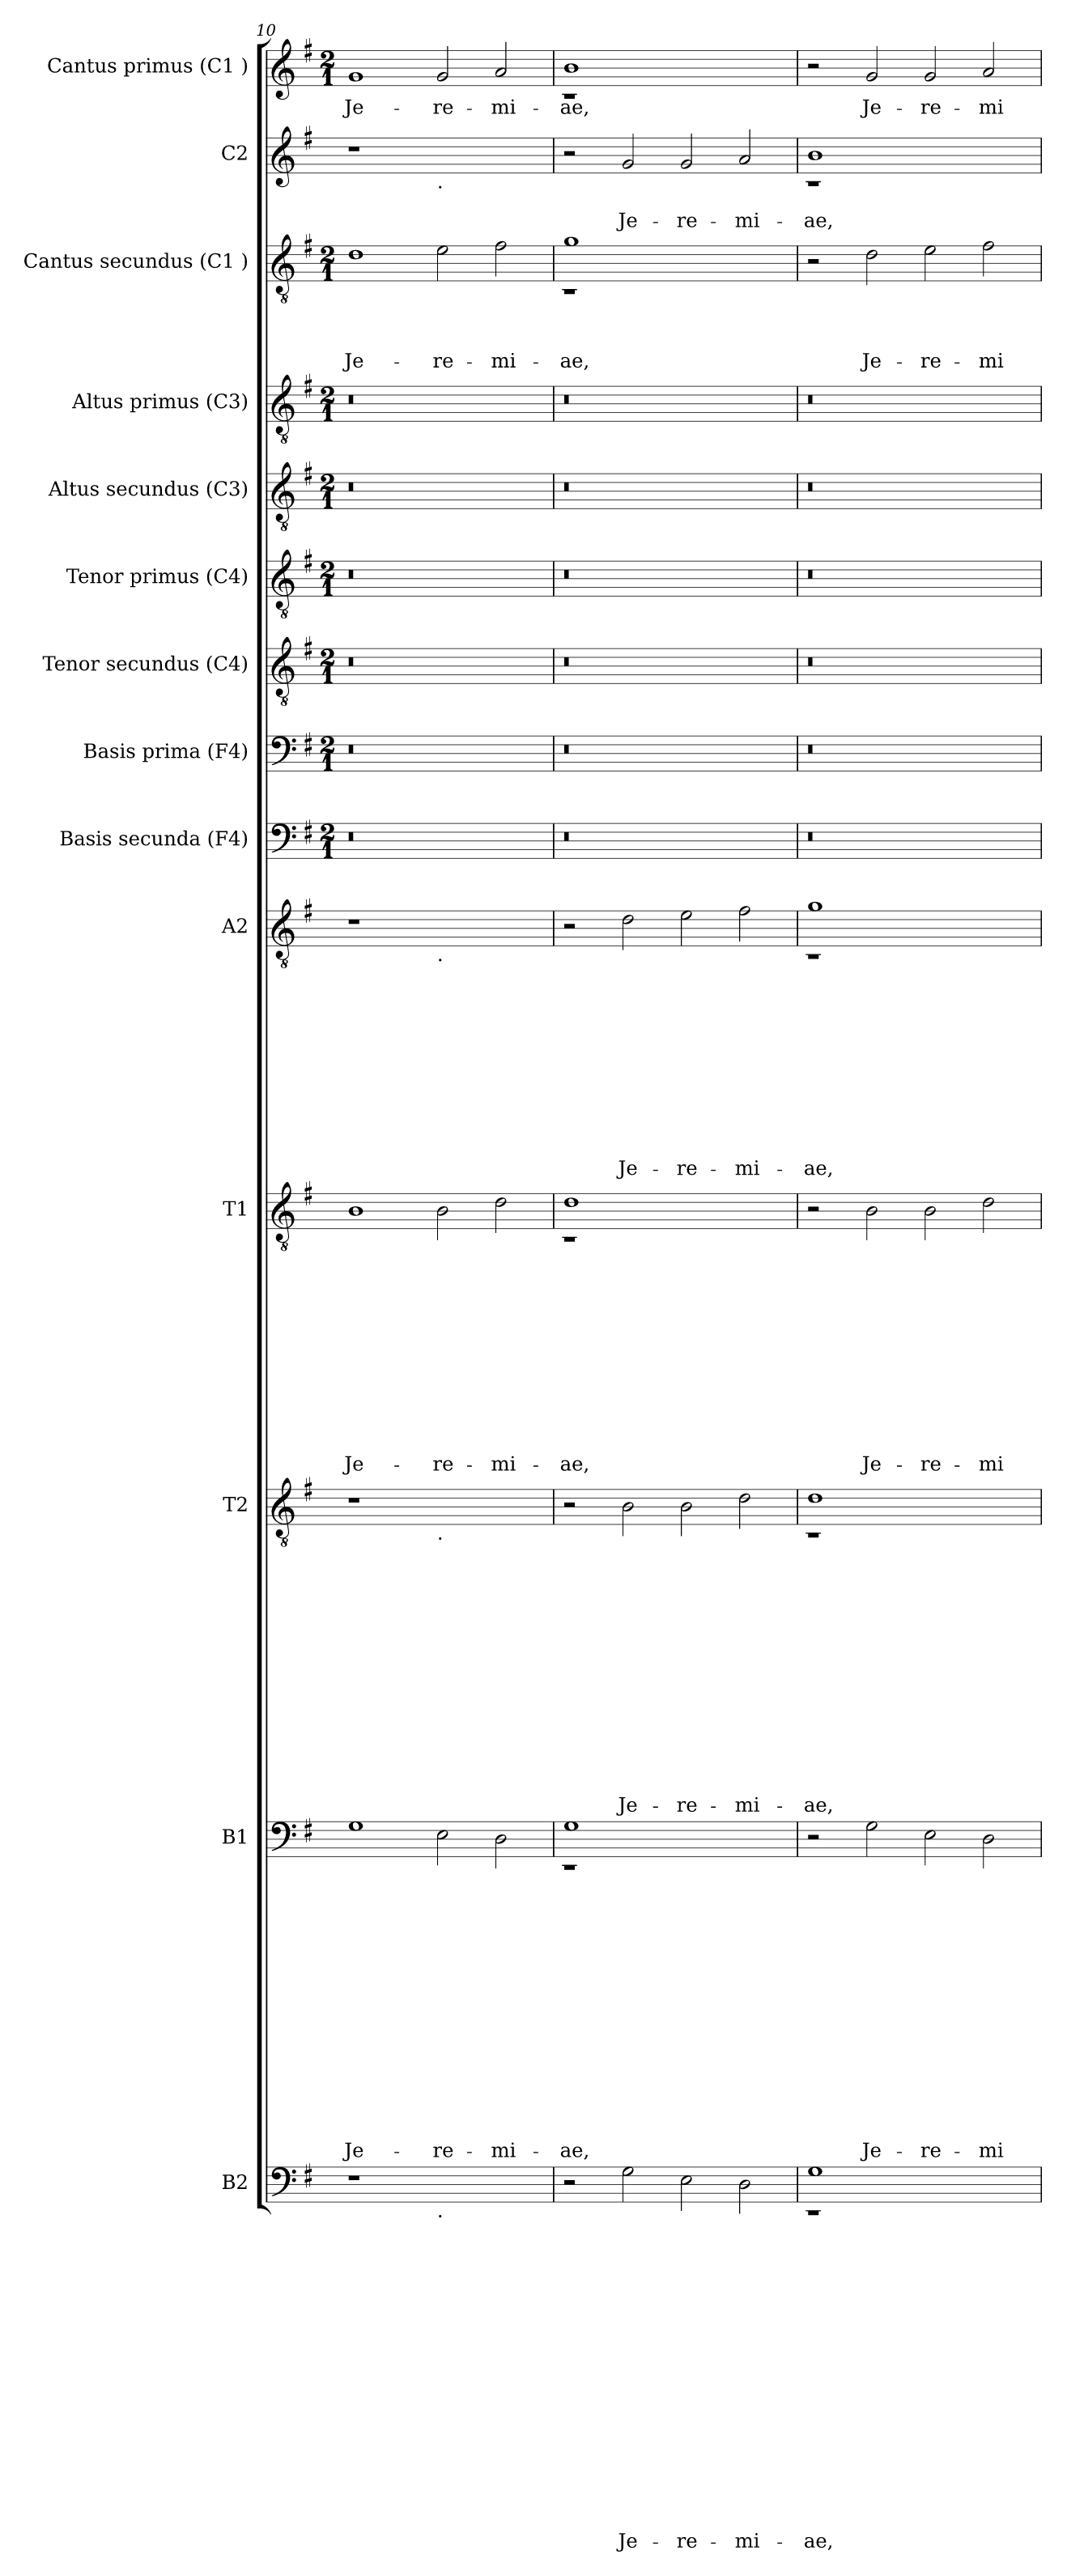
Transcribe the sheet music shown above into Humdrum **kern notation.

**kern	**text	**text	**text	**text	**text	**text	**text	**text	**text	**text	**text	**text	**text	**text	**text	**text	**text	**kern	**text	**text	**text	**text	**text	**text	**text	**text	**text	**text	**text	**text	**text	**text	**text	**kern	**text	**text	**text	**text	**text	**text	**text	**text	**text	**text	**text	**text	**text	**text	**kern	**text	**text	**text	**text	**text	**text	**text	**text	**text	**text	**text	**text	**kern	**text	**text	**text	**text	**text	**text	**text	**text	**text	**text	**text	**kern	**kern	**kern	**kern	**kern	**kern	**kern	**text	**text	**text	**text	**kern	**text	**text	**kern	**text
*part14	*part14	*part14	*part14	*part14	*part14	*part14	*part14	*part14	*part14	*part14	*part14	*part14	*part14	*part14	*part14	*part14	*part14	*part13	*part13	*part13	*part13	*part13	*part13	*part13	*part13	*part13	*part13	*part13	*part13	*part13	*part13	*part13	*part13	*part12	*part12	*part12	*part12	*part12	*part12	*part12	*part12	*part12	*part12	*part12	*part12	*part12	*part12	*part12	*part11	*part11	*part11	*part11	*part11	*part11	*part11	*part11	*part11	*part11	*part11	*part11	*part11	*part10	*part10	*part10	*part10	*part10	*part10	*part10	*part10	*part10	*part10	*part10	*part10	*part9	*part8	*part7	*part6	*part5	*part4	*part3	*part3	*part3	*part3	*part3	*part2	*part2	*part2	*part1	*part1
*staff14	*staff14	*staff14	*staff14	*staff14	*staff14	*staff14	*staff14	*staff14	*staff14	*staff14	*staff14	*staff14	*staff14	*staff14	*staff14	*staff14	*staff14	*staff13	*staff13	*staff13	*staff13	*staff13	*staff13	*staff13	*staff13	*staff13	*staff13	*staff13	*staff13	*staff13	*staff13	*staff13	*staff13	*staff12	*staff12	*staff12	*staff12	*staff12	*staff12	*staff12	*staff12	*staff12	*staff12	*staff12	*staff12	*staff12	*staff12	*staff12	*staff11	*staff11	*staff11	*staff11	*staff11	*staff11	*staff11	*staff11	*staff11	*staff11	*staff11	*staff11	*staff11	*staff10	*staff10	*staff10	*staff10	*staff10	*staff10	*staff10	*staff10	*staff10	*staff10	*staff10	*staff10	*staff9	*staff8	*staff7	*staff6	*staff5	*staff4	*staff3	*staff3	*staff3	*staff3	*staff3	*staff2	*staff2	*staff2	*staff1	*staff1
*I"B2	*	*	*	*	*	*	*	*	*	*	*	*	*	*	*	*	*	*I"B1	*	*	*	*	*	*	*	*	*	*	*	*	*	*	*	*I"T2	*	*	*	*	*	*	*	*	*	*	*	*	*	*	*I"T1	*	*	*	*	*	*	*	*	*	*	*	*	*I"A2	*	*	*	*	*	*	*	*	*	*	*	*I"Basis secunda (F4)	*I"Basis prima (F4)	*I"Tenor secundus (C4)	*I"Tenor primus (C4)	*I"Altus secundus (C3)	*I"Altus primus (C3)	*I"Cantus secundus (C1 )	*	*	*	*	*I"C2	*	*	*I"Cantus primus (C1 )	*
*I'B2	*	*	*	*	*	*	*	*	*	*	*	*	*	*	*	*	*	*I'B1	*	*	*	*	*	*	*	*	*	*	*	*	*	*	*	*I'T2	*	*	*	*	*	*	*	*	*	*	*	*	*	*	*I'T1	*	*	*	*	*	*	*	*	*	*	*	*	*I'A2	*	*	*	*	*	*	*	*	*	*	*	*	*	*	*	*	*	*	*	*	*	*	*I'C2	*	*	*I'C1	*
*clefF4	*	*	*	*	*	*	*	*	*	*	*	*	*	*	*	*	*	*clefF4	*	*	*	*	*	*	*	*	*	*	*	*	*	*	*	*clefGv2	*	*	*	*	*	*	*	*	*	*	*	*	*	*	*clefGv2	*	*	*	*	*	*	*	*	*	*	*	*	*clefGv2	*	*	*	*	*	*	*	*	*	*	*	*clefF4	*clefF4	*clefGv2	*clefGv2	*clefGv2	*clefGv2	*clefGv2	*	*	*	*	*clefG2	*	*	*clefG2	*
*k[f#]	*	*	*	*	*	*	*	*	*	*	*	*	*	*	*	*	*	*k[f#]	*	*	*	*	*	*	*	*	*	*	*	*	*	*	*	*k[f#]	*	*	*	*	*	*	*	*	*	*	*	*	*	*	*k[f#]	*	*	*	*	*	*	*	*	*	*	*	*	*k[f#]	*	*	*	*	*	*	*	*	*	*	*	*k[f#]	*k[f#]	*k[f#]	*k[f#]	*k[f#]	*k[f#]	*k[f#]	*	*	*	*	*k[f#]	*	*	*k[f#]	*
*G:	*	*	*	*	*	*	*	*	*	*	*	*	*	*	*	*	*	*G:	*	*	*	*	*	*	*	*	*	*	*	*	*	*	*	*G:	*	*	*	*	*	*	*	*	*	*	*	*	*	*	*G:	*	*	*	*	*	*	*	*	*	*	*	*	*G:	*	*	*	*	*	*	*	*	*	*	*	*G:	*G:	*G:	*G:	*G:	*G:	*G:	*	*	*	*	*G:	*	*	*G:	*
*	*	*	*	*	*	*	*	*	*	*	*	*	*	*	*	*	*	*	*	*	*	*	*	*	*	*	*	*	*	*	*	*	*	*	*	*	*	*	*	*	*	*	*	*	*	*	*	*	*	*	*	*	*	*	*	*	*	*	*	*	*	*	*	*	*	*	*	*	*	*	*	*	*	*M2/1	*M2/1	*M2/1	*M2/1	*M2/1	*M2/1	*M2/1	*	*	*	*	*	*	*	*M2/1	*
=10	=10	=10	=10	=10	=10	=10	=10	=10	=10	=10	=10	=10	=10	=10	=10	=10	=10	=10	=10	=10	=10	=10	=10	=10	=10	=10	=10	=10	=10	=10	=10	=10	=10	=10	=10	=10	=10	=10	=10	=10	=10	=10	=10	=10	=10	=10	=10	=10	=10	=10	=10	=10	=10	=10	=10	=10	=10	=10	=10	=10	=10	=10	=10	=10	=10	=10	=10	=10	=10	=10	=10	=10	=10	=10	=10	=10	=10	=10	=10	=10	=10	=10	=10	=10	=10	=10	=10	=10	=10
!	!	!	!	!	!	!	!	!	!	!	!	!	!	!	!	!	!	!	!	!	!	!	!	!	!	!	!	!	!	!	!	!	!LO:LY:b	!	!	!	!	!	!	!	!	!	!	!	!	!	!	!	!	!	!	!	!	!	!	!	!	!	!	!	!LO:LY:b	!	!	!	!	!	!	!	!	!	!	!	!	!	!	!	!	!	!	!	!	!	!	!LO:LY:b	!	!	!	!	!LO:LY:b
1r	.	.	.	.	.	.	.	.	.	.	.	.	.	.	.	.	.	1G	.	.	.	.	.	.	.	.	.	.	.	.	.	.	Je-	1r	.	.	.	.	.	.	.	.	.	.	.	.	.	.	1B	.	.	.	.	.	.	.	.	.	.	.	Je-	1r	.	.	.	.	.	.	.	.	.	.	.	0r	0r	0r	0r	0r	0r	1d	.	.	.	-Je-	1r	.	.	1g	Je-
!	!	!	!	!	!	!	!	!	!	!	!	!	!	!	!	!	!	!	!	!	!	!	!	!	!	!	!	!	!	!	!	!	!	!	!	!	!	!	!	!	!	!	!	!	!	!	!	!	!	!	!	!	!	!	!	!	!	!	!	!	!	!	!	!	!	!	!	!	!	!	!	!	!	!	!	!	!	!	!	!	!	!	!	!	!LO:TX:b:t=.	!	!	!	!
!	!	!	!	!	!	!	!	!	!	!	!	!	!	!	!	!	!	!	!	!	!	!	!	!	!	!	!	!	!	!	!	!	!	!	!	!	!	!	!	!	!	!	!	!	!	!	!	!	!	!	!	!	!	!	!	!	!	!	!	!	!	!LO:TX:b:t=.	!	!	!	!	!	!	!	!	!	!	!	!	!	!	!	!	!	!	!	!	!	!	!	!	!	!	!
!	!	!	!	!	!	!	!	!	!	!	!	!	!	!	!	!	!	!	!	!	!	!	!	!	!	!	!	!	!	!	!	!	!	!LO:TX:b:t=.	!	!	!	!	!	!	!	!	!	!	!	!	!	!	!	!	!	!	!	!	!	!	!	!	!	!	!	!	!	!	!	!	!	!	!	!	!	!	!	!	!	!	!	!	!	!	!	!	!	!	!	!	!	!	!
!LO:TX:b:t=.	!	!	!	!	!	!	!	!	!	!	!	!	!	!	!	!	!	!	!	!	!	!	!	!	!	!	!	!	!	!	!	!	!	!	!	!	!	!	!	!	!	!	!	!	!	!	!	!	!	!	!	!	!	!	!	!	!	!	!	!	!	!	!	!	!	!	!	!	!	!	!	!	!	!	!	!	!	!	!	!	!	!	!	!	!	!	!	!	!
!	!	!	!	!	!	!	!	!	!	!	!	!	!	!	!	!	!	!	!	!	!	!	!	!	!	!	!	!	!	!	!	!	!LO:LY:b	!	!	!	!	!	!	!	!	!	!	!	!	!	!	!	!	!	!	!	!	!	!	!	!	!	!	!	!LO:LY:b	!	!	!	!	!	!	!	!	!	!	!	!	!	!	!	!	!	!	!	!	!	!	!LO:LY:b	!	!	!	!	!LO:LY:b
1ryy	.	.	.	.	.	.	.	.	.	.	.	.	.	.	.	.	.	2E\	.	.	.	.	.	.	.	.	.	.	.	.	.	.	-re-	1ryy	.	.	.	.	.	.	.	.	.	.	.	.	.	.	2B\	.	.	.	.	.	.	.	.	.	.	.	-re-	1ryy	.	.	.	.	.	.	.	.	.	.	.	.	.	.	.	.	.	2e\	.	.	.	-re-	1ryy	.	.	2g/	-re-
!	!	!	!	!	!	!	!	!	!	!	!	!	!	!	!	!	!	!	!	!	!	!	!	!	!	!	!	!	!	!	!	!	!LO:LY:b	!	!	!	!	!	!	!	!	!	!	!	!	!	!	!	!	!	!	!	!	!	!	!	!	!	!	!	!LO:LY:b	!	!	!	!	!	!	!	!	!	!	!	!	!	!	!	!	!	!	!	!	!	!	!LO:LY:b	!	!	!	!	!LO:LY:b
.	.	.	.	.	.	.	.	.	.	.	.	.	.	.	.	.	.	2D\	.	.	.	.	.	.	.	.	.	.	.	.	.	.	-mi-	.	.	.	.	.	.	.	.	.	.	.	.	.	.	.	2d\	.	.	.	.	.	.	.	.	.	.	.	-mi-	.	.	.	.	.	.	.	.	.	.	.	.	.	.	.	.	.	.	2f#\	.	.	.	-mi-	.	.	.	2a/	-mi-
=11	=11	=11	=11	=11	=11	=11	=11	=11	=11	=11	=11	=11	=11	=11	=11	=11	=11	=11	=11	=11	=11	=11	=11	=11	=11	=11	=11	=11	=11	=11	=11	=11	=11	=11	=11	=11	=11	=11	=11	=11	=11	=11	=11	=11	=11	=11	=11	=11	=11	=11	=11	=11	=11	=11	=11	=11	=11	=11	=11	=11	=11	=11	=11	=11	=11	=11	=11	=11	=11	=11	=11	=11	=11	=11	=11	=11	=11	=11	=11	=11	=11	=11	=11	=11	=11	=11	=11	=11	=11
*	*	*	*	*	*	*	*	*	*	*	*	*	*	*	*	*	*	*^	*	*	*	*	*	*	*	*	*	*	*	*	*	*	*	*	*	*	*	*	*	*	*	*	*	*	*	*	*	*	*^	*	*	*	*	*	*	*	*	*	*	*	*	*	*	*	*	*	*	*	*	*	*	*	*	*	*	*	*	*	*	*^	*	*	*	*	*	*	*	*^	*
!	!	!	!	!	!	!	!	!	!	!	!	!	!	!	!	!	!	!	!LO:N:vis=1	!	!	!	!	!	!	!	!	!	!	!	!	!	!	!LO:LY:b	!	!	!	!	!	!	!	!	!	!	!	!	!	!	!	!	!LO:N:vis=1	!	!	!	!	!	!	!	!	!	!	!	!LO:LY:b	!	!	!	!	!	!	!	!	!	!	!	!	!	!	!	!	!	!	!	!LO:N:vis=1	!	!	!	!LO:LY:b	!	!	!	!	!LO:N:vis=1	!LO:LY:b
2r	.	.	.	.	.	.	.	.	.	.	.	.	.	.	.	.	.	1G	0rEE	.	.	.	.	.	.	.	.	.	.	.	.	.	.	-ae,	2r	.	.	.	.	.	.	.	.	.	.	.	.	.	.	1d	0rC	.	.	.	.	.	.	.	.	.	.	.	-ae,	2r	.	.	.	.	.	.	.	.	.	.	.	0r	0r	0r	0r	0r	0r	1g	0rC	.	.	.	-ae,	2r	.	.	1b	0rc	-ae,
!	!	!	!	!	!	!	!	!	!	!	!	!	!	!	!	!	!LO:LY:b	!	!	!	!	!	!	!	!	!	!	!	!	!	!	!	!	!	!	!	!	!	!	!	!	!	!	!	!	!	!	!	!LO:LY:b	!	!	!	!	!	!	!	!	!	!	!	!	!	!	!	!	!	!	!	!	!	!	!	!	!	!LO:LY:b	!	!	!	!	!	!	!	!	!	!	!	!	!	!	!LO:LY:b	!	!	!
2G\	.	.	.	.	.	.	.	.	.	.	.	.	.	.	.	.	Je-	.	.	.	.	.	.	.	.	.	.	.	.	.	.	.	.	.	2B\	.	.	.	.	.	.	.	.	.	.	.	.	.	Je-	.	.	.	.	.	.	.	.	.	.	.	.	.	.	2d\	.	.	.	.	.	.	.	.	.	.	Je-	.	.	.	.	.	.	.	.	.	.	.	.	2g/	.	Je-	.	.	.
!	!	!	!	!	!	!	!	!	!	!	!	!	!	!	!	!	!LO:LY:b	!	!	!	!	!	!	!	!	!	!	!	!	!	!	!	!	!	!	!	!	!	!	!	!	!	!	!	!	!	!	!	!LO:LY:b	!	!	!	!	!	!	!	!	!	!	!	!	!	!	!	!	!	!	!	!	!	!	!	!	!	!LO:LY:b	!	!	!	!	!	!	!	!	!	!	!	!	!	!	!LO:LY:b	!	!	!
2E\	.	.	.	.	.	.	.	.	.	.	.	.	.	.	.	.	-re-	1ryy	.	.	.	.	.	.	.	.	.	.	.	.	.	.	.	.	2B\	.	.	.	.	.	.	.	.	.	.	.	.	.	-re-	1ryy	.	.	.	.	.	.	.	.	.	.	.	.	.	2e\	.	.	.	.	.	.	.	.	.	.	-re-	.	.	.	.	.	.	1ryy	.	.	.	.	.	2g/	.	-re-	1ryy	.	.
!	!	!	!	!	!	!	!	!	!	!	!	!	!	!	!	!	!LO:LY:b	!	!	!	!	!	!	!	!	!	!	!	!	!	!	!	!	!	!	!	!	!	!	!	!	!	!	!	!	!	!	!	!LO:LY:b	!	!	!	!	!	!	!	!	!	!	!	!	!	!	!	!	!	!	!	!	!	!	!	!	!	!LO:LY:b	!	!	!	!	!	!	!	!	!	!	!	!	!	!	!LO:LY:b	!	!	!
2D\	.	.	.	.	.	.	.	.	.	.	.	.	.	.	.	.	-mi-	.	.	.	.	.	.	.	.	.	.	.	.	.	.	.	.	.	2d\	.	.	.	.	.	.	.	.	.	.	.	.	.	-mi-	.	.	.	.	.	.	.	.	.	.	.	.	.	.	2f#\	.	.	.	.	.	.	.	.	.	.	-mi-	.	.	.	.	.	.	.	.	.	.	.	.	2a/	.	-mi-	.	.	.
*	*	*	*	*	*	*	*	*	*	*	*	*	*	*	*	*	*	*v	*v	*	*	*	*	*	*	*	*	*	*	*	*	*	*	*	*	*	*	*	*	*	*	*	*	*	*	*	*	*	*	*v	*v	*	*	*	*	*	*	*	*	*	*	*	*	*	*	*	*	*	*	*	*	*	*	*	*	*	*	*	*	*	*	*v	*v	*	*	*	*	*	*	*	*v	*v	*
=12	=12	=12	=12	=12	=12	=12	=12	=12	=12	=12	=12	=12	=12	=12	=12	=12	=12	=12	=12	=12	=12	=12	=12	=12	=12	=12	=12	=12	=12	=12	=12	=12	=12	=12	=12	=12	=12	=12	=12	=12	=12	=12	=12	=12	=12	=12	=12	=12	=12	=12	=12	=12	=12	=12	=12	=12	=12	=12	=12	=12	=12	=12	=12	=12	=12	=12	=12	=12	=12	=12	=12	=12	=12	=12	=12	=12	=12	=12	=12	=12	=12	=12	=12	=12	=12	=12	=12	=12	=12
*^	*	*	*	*	*	*	*	*	*	*	*	*	*	*	*	*	*	*	*	*	*	*	*	*	*	*	*	*	*	*	*	*	*	*^	*	*	*	*	*	*	*	*	*	*	*	*	*	*	*	*	*	*	*	*	*	*	*	*	*	*	*	*^	*	*	*	*	*	*	*	*	*	*	*	*	*	*	*	*	*	*	*	*	*	*	*^	*	*	*	*
!	!LO:N:vis=1	!	!	!	!	!	!	!	!	!	!	!	!	!	!	!	!	!LO:LY:b	!	!	!	!	!	!	!	!	!	!	!	!	!	!	!	!	!	!LO:N:vis=1	!	!	!	!	!	!	!	!	!	!	!	!	!	!LO:LY:b	!	!	!	!	!	!	!	!	!	!	!	!	!	!	!LO:N:vis=1	!	!	!	!	!	!	!	!	!	!	!LO:LY:b	!	!	!	!	!	!	!	!	!	!	!	!	!LO:N:vis=1	!	!LO:LY:b	!	!
1G	0rEE	.	.	.	.	.	.	.	.	.	.	.	.	.	.	.	.	-ae,	2r	.	.	.	.	.	.	.	.	.	.	.	.	.	.	.	1d	0rC	.	.	.	.	.	.	.	.	.	.	.	.	.	-ae,	2r	.	.	.	.	.	.	.	.	.	.	.	.	1g	0rC	.	.	.	.	.	.	.	.	.	.	-ae,	0r	0r	0r	0r	0r	0r	2r	.	.	.	.	1b	0rc	.	-ae,	2r	.
!	!	!	!	!	!	!	!	!	!	!	!	!	!	!	!	!	!	!	!	!	!	!	!	!	!	!	!	!	!	!	!	!	!	!LO:LY:b	!	!	!	!	!	!	!	!	!	!	!	!	!	!	!	!	!	!	!	!	!	!	!	!	!	!	!	!	!LO:LY:b	!	!	!	!	!	!	!	!	!	!	!	!	!	!	!	!	!	!	!	!	!	!	!	!LO:LY:b	!	!	!	!	!	!LO:LY:b
.	.	.	.	.	.	.	.	.	.	.	.	.	.	.	.	.	.	.	2G\	.	.	.	.	.	.	.	.	.	.	.	.	.	.	Je-	.	.	.	.	.	.	.	.	.	.	.	.	.	.	.	.	2B\	.	.	.	.	.	.	.	.	.	.	.	Je-	.	.	.	.	.	.	.	.	.	.	.	.	.	.	.	.	.	.	.	2d\	.	.	.	Je-	.	.	.	.	2g/	Je-
!	!	!	!	!	!	!	!	!	!	!	!	!	!	!	!	!	!	!	!	!	!	!	!	!	!	!	!	!	!	!	!	!	!	!LO:LY:b	!	!	!	!	!	!	!	!	!	!	!	!	!	!	!	!	!	!	!	!	!	!	!	!	!	!	!	!	!LO:LY:b	!	!	!	!	!	!	!	!	!	!	!	!	!	!	!	!	!	!	!	!	!	!	!	!LO:LY:b	!	!	!	!	!	!LO:LY:b
1ryy	.	.	.	.	.	.	.	.	.	.	.	.	.	.	.	.	.	.	2E\	.	.	.	.	.	.	.	.	.	.	.	.	.	.	-re-	1ryy	.	.	.	.	.	.	.	.	.	.	.	.	.	.	.	2B\	.	.	.	.	.	.	.	.	.	.	.	-re-	1ryy	.	.	.	.	.	.	.	.	.	.	.	.	.	.	.	.	.	.	2e\	.	.	.	-re-	1ryy	.	.	.	2g/	-re-
!	!	!	!	!	!	!	!	!	!	!	!	!	!	!	!	!	!	!	!	!	!	!	!	!	!	!	!	!	!	!	!	!	!	!LO:LY:b	!	!	!	!	!	!	!	!	!	!	!	!	!	!	!	!	!	!	!	!	!	!	!	!	!	!	!	!	!LO:LY:b	!	!	!	!	!	!	!	!	!	!	!	!	!	!	!	!	!	!	!	!	!	!	!	!LO:LY:b	!	!	!	!	!	!LO:LY:b
.	.	.	.	.	.	.	.	.	.	.	.	.	.	.	.	.	.	.	2D\	.	.	.	.	.	.	.	.	.	.	.	.	.	.	-mi-	.	.	.	.	.	.	.	.	.	.	.	.	.	.	.	.	2d\	.	.	.	.	.	.	.	.	.	.	.	-mi-	.	.	.	.	.	.	.	.	.	.	.	.	.	.	.	.	.	.	.	2f#\	.	.	.	-mi-	.	.	.	.	2a/	-mi-
*v	*v	*	*	*	*	*	*	*	*	*	*	*	*	*	*	*	*	*	*	*	*	*	*	*	*	*	*	*	*	*	*	*	*	*	*v	*v	*	*	*	*	*	*	*	*	*	*	*	*	*	*	*	*	*	*	*	*	*	*	*	*	*	*	*	*v	*v	*	*	*	*	*	*	*	*	*	*	*	*	*	*	*	*	*	*	*	*	*	*	*v	*v	*	*	*	*
=	=	=	=	=	=	=	=	=	=	=	=	=	=	=	=	=	=	=	=	=	=	=	=	=	=	=	=	=	=	=	=	=	=	=	=	=	=	=	=	=	=	=	=	=	=	=	=	=	=	=	=	=	=	=	=	=	=	=	=	=	=	=	=	=	=	=	=	=	=	=	=	=	=	=	=	=	=	=	=	=	=	=	=	=	=	=	=	=	=
*-	*-	*-	*-	*-	*-	*-	*-	*-	*-	*-	*-	*-	*-	*-	*-	*-	*-	*-	*-	*-	*-	*-	*-	*-	*-	*-	*-	*-	*-	*-	*-	*-	*-	*-	*-	*-	*-	*-	*-	*-	*-	*-	*-	*-	*-	*-	*-	*-	*-	*-	*-	*-	*-	*-	*-	*-	*-	*-	*-	*-	*-	*-	*-	*-	*-	*-	*-	*-	*-	*-	*-	*-	*-	*-	*-	*-	*-	*-	*-	*-	*-	*-	*-	*-	*-	*-	*-	*-	*-
